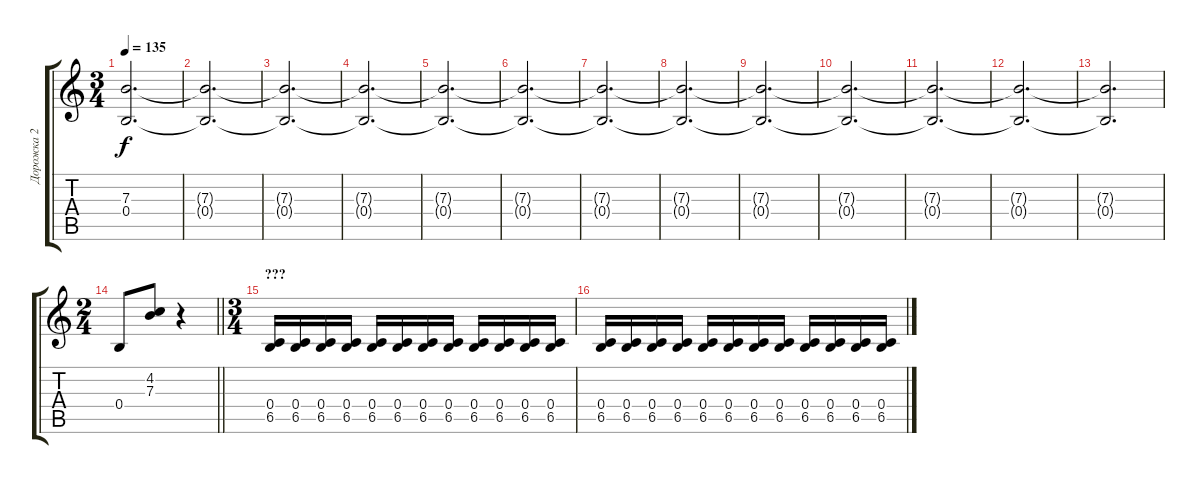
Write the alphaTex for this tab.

\track ("Дорожка 2" "Дорожка 2") {instrument distortionguitar}
\staff {score tabs}
\tuning (Db4 Ab3 E3 B2 Gb2 Db2) {hide}
\ts (3 4)
\tempo 135
\clef g2
\ks c
(7.3{t} 0.4{t}).2{d dy f} |
(7.3{t} 0.4{t}).2{d} |
(7.3{t} 0.4{t}).2{d} |
(7.3{t} 0.4{t}).2{d} |
(7.3{t} 0.4{t}).2{d} |
(7.3{t} 0.4{t}).2{d} |
(7.3{t} 0.4{t}).2{d} |
(7.3{t} 0.4{t}).2{d} |
(7.3{t} 0.4{t}).2{d} |
(7.3{t} 0.4{t}).2{d} |
(7.3{t} 0.4{t}).2{d} |
(7.3{t} 0.4{t}).2{d} |
(7.3{t} 0.4{t}).2{d} |
\ts (2 4)
\barLineRight lightlight
0.4.8 (4.2 7.3).8 r.4 |
\ts (3 4)
\section ("" "???")
(0.4 6.5).16 (0.4 6.5).16 (0.4 6.5).16 (0.4 6.5).16 (0.4 6.5).16 (0.4 6.5).16 (0.4 6.5).16 (0.4 6.5).16 (0.4 6.5).16 (0.4 6.5).16 (0.4 6.5).16 (0.4 6.5).16 |
(0.4 6.5).16 (0.4 6.5).16 (0.4 6.5).16 (0.4 6.5).16 (0.4 6.5).16 (0.4 6.5).16 (0.4 6.5).16 (0.4 6.5).16 (0.4 6.5).16 (0.4 6.5).16 (0.4 6.5).16 (0.4 6.5).16
